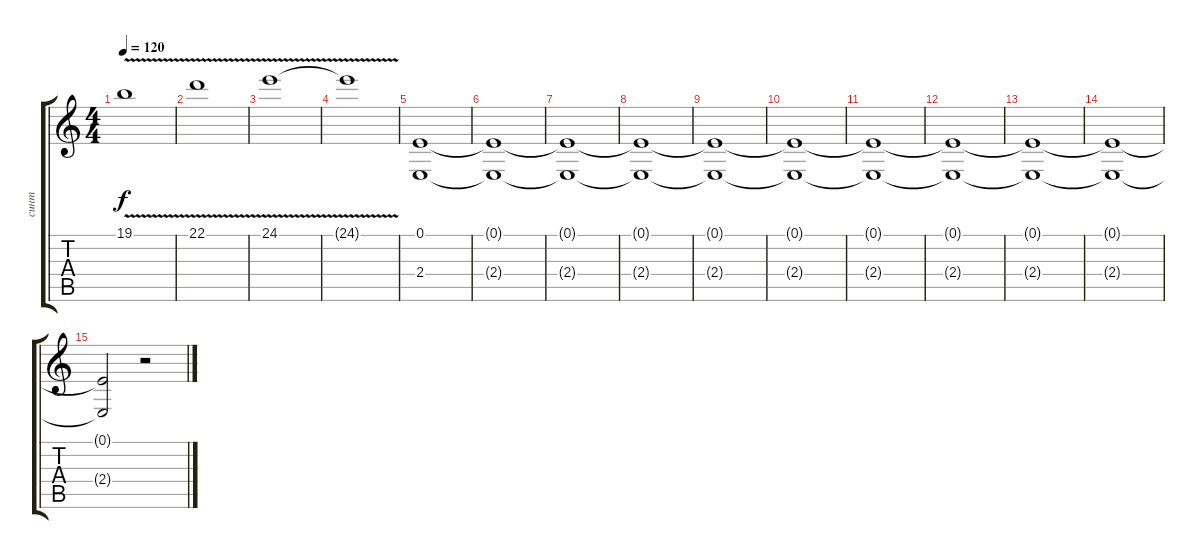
\track ("синт" "синт") {instrument fx7echoes}
\staff {score tabs}
\tuning (E4 B3 G3 D3 A2 E2) {hide}
\ts (4 4)
\tempo 120
\clef g2
\ks c
19.1{v}.1{dy f} |
22.1{v}.1 |
24.1{v}.1 |
24.1{t}.1 |
(0.1 2.4).1 |
(0.1{t} 2.4{t}).1 |
(0.1{t} 2.4{t}).1 |
(0.1{t} 2.4{t}).1 |
(0.1{t} 2.4{t}).1 |
(0.1{t} 2.4{t}).1 |
(0.1{t} 2.4{t}).1 |
(0.1{t} 2.4{t}).1 |
(0.1{t} 2.4{t}).1 |
(0.1{t} 2.4{t}).1 |
(0.1{t} 2.4{t}).2 r.2
